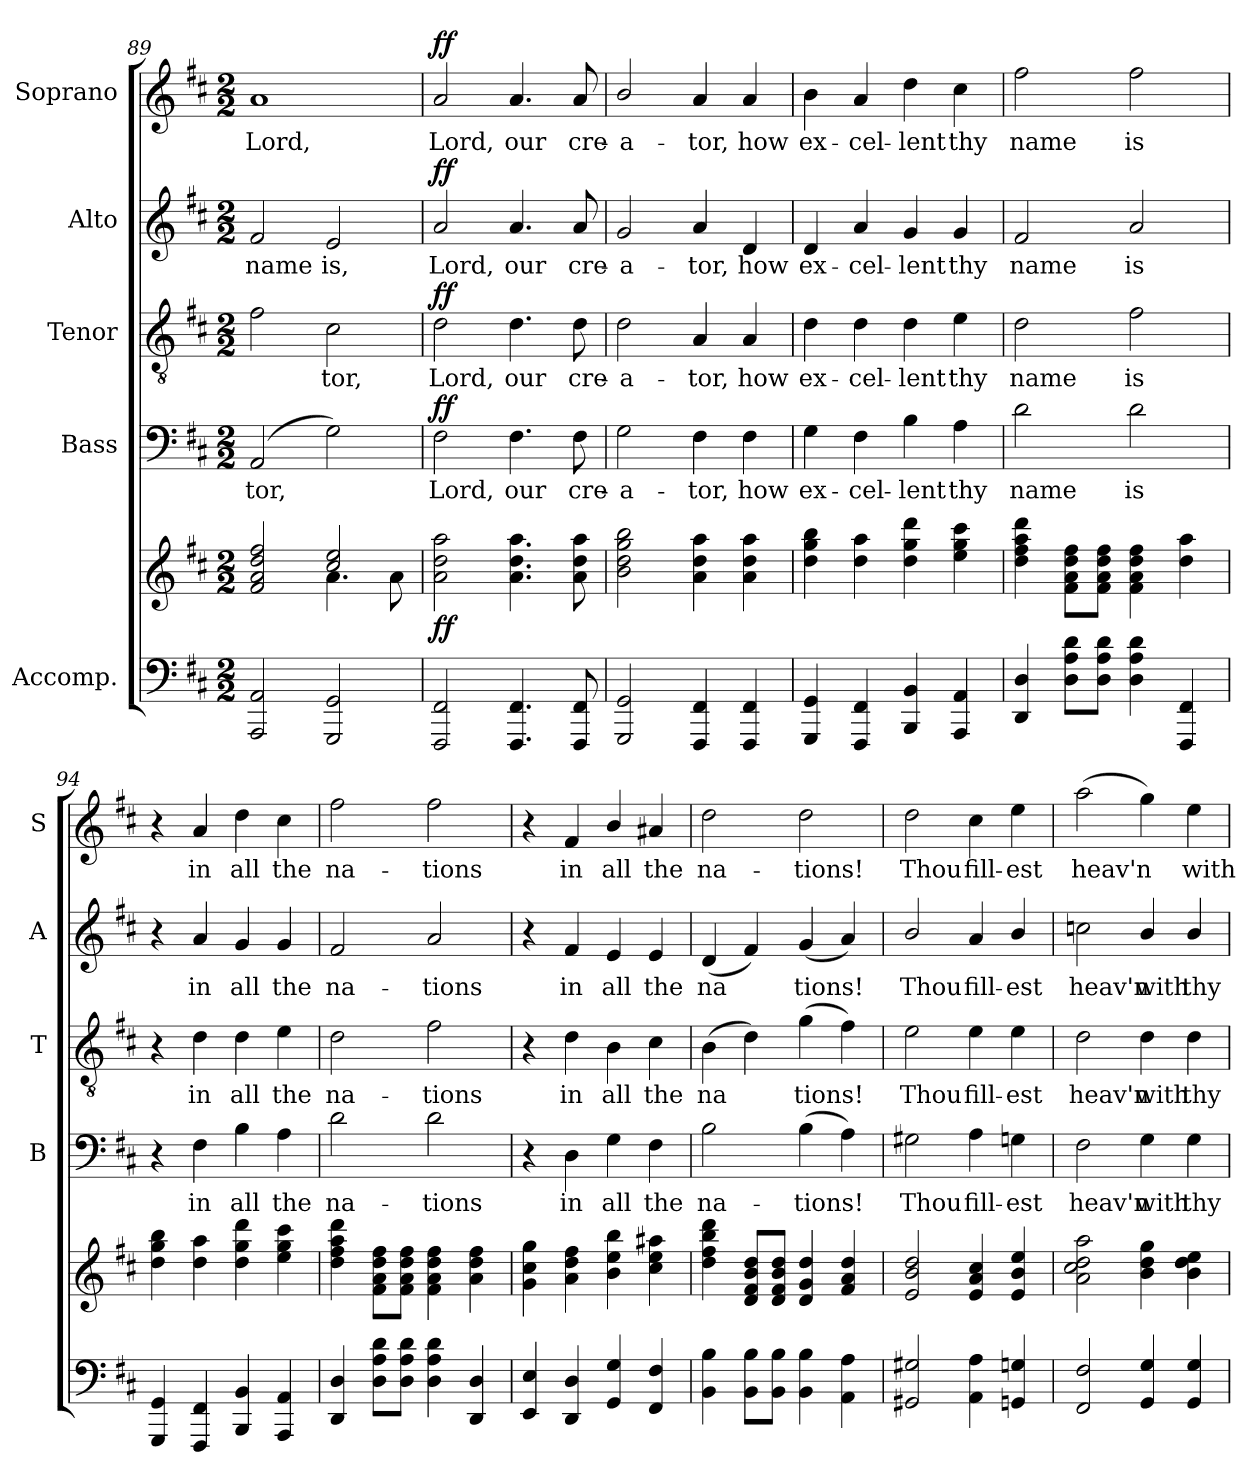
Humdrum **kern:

**kern	**kern	**dynam	**kern	**text	**dynam	**kern	**text	**dynam	**kern	**text	**dynam	**kern	**text	**dynam
*part5	*part5	*part5	*part4	*part4	*part4	*part3	*part3	*part3	*part2	*part2	*part2	*part1	*part1	*part1
*staff6	*staff5	*staff5/6	*staff4	*staff4	*staff4	*staff3	*staff3	*staff3	*staff2	*staff2	*staff2	*staff1	*staff1	*staff1
*I"Accomp.	*	*	*I"Bass	*	*	*I"Tenor	*	*	*I"Alto	*	*	*I"Soprano	*	*
*	*	*	*I'B	*	*	*I'T	*	*	*I'A	*	*	*I'S	*	*
*clefF4	*clefG2	*	*clefF4	*	*	*clefGv2	*	*	*clefG2	*	*	*clefG2	*	*
*k[f#c#]	*k[f#c#]	*	*k[f#c#]	*	*	*k[f#c#]	*	*	*k[f#c#]	*	*	*k[f#c#]	*	*
*D:	*D:	*	*D:	*	*	*D:	*	*	*D:	*	*	*D:	*	*
*M2/2	*M2/2	*	*M2/2	*	*	*M2/2	*	*	*M2/2	*	*	*M2/2	*	*
=89	=89	=89	=89	=89	=89	=89	=89	=89	=89	=89	=89	=89	=89	=89
*	*^	*	*	*	*	*	*	*	*	*	*	*	*	*
!	!	!	!	!	!LO:LY:b	!	!	!	!	!	!LO:LY:b	!	!	!LO:LY:b	!
2AAA/ 2AA/	2f#/ 2a/ 2dd/ 2ff#/	2ryy	.	(>2AA/	-tor,	.	2f#\	.	.	2f#/	name	.	1a	Lord,	.
!	!	!	!	!	!	!	!	!LO:LY:b	!	!	!LO:LY:b	!	!	!	!
2GGG/ 2GG/	2cc#/ 2ee/	4.a\	.	2G\)	.	.	2c#\	tor,	.	2e/	is,	.	.	.	.
.	.	8a\	.	.	.	.	.	.	.	.	.	.	.	.	.
=90	=90	=90	=90	=90	=90	=90	=90	=90	=90	=90	=90	=90	=90	=90	=90
!	!	!	!LO:DY:b	!	!LO:LY:b	!LO:DY:b	!	!LO:LY:b	!LO:DY:b	!	!LO:LY:b	!LO:DY:b	!	!LO:LY:b	!LO:DY:b
2FFF#/ 2FF#/	1ryy	2a\ 2dd\ 2aa\	ff	2F#\	Lord,	ff	2d\	Lord,	ff	2a/	Lord,	ff	2a/	Lord,	ff
!	!	!	!	!	!LO:LY:b	!	!	!LO:LY:b	!	!	!LO:LY:b	!	!	!LO:LY:b	!
4.FFF#/ 4.FF#/	.	4.a\ 4.dd\ 4.aa\	.	4.F#\	our	.	4.d\	our	.	4.a/	our	.	4.a/	our	.
!	!	!	!	!	!LO:LY:b	!	!	!LO:LY:b	!	!	!LO:LY:b	!	!	!LO:LY:b	!
8FFF#/ 8FF#/	.	8a\ 8dd\ 8aa\	.	8F#\	cre-	.	8d\	cre-	.	8a/	cre-	.	8a/	cre-	.
=91	=91	=91	=91	=91	=91	=91	=91	=91	=91	=91	=91	=91	=91	=91	=91
!	!	!	!	!	!LO:LY:b	!	!	!LO:LY:b	!	!	!LO:LY:b	!	!	!LO:LY:b	!
2GGG/ 2GG/	1ryy	2b\ 2dd\ 2gg\ 2bb\	.	2G\	-a-	.	2d\	-a-	.	2g/	-a-	.	2b/	-a-	.
!	!	!	!	!	!LO:LY:b	!	!	!LO:LY:b	!	!	!LO:LY:b	!	!	!LO:LY:b	!
4FFF#/ 4FF#/	.	4a\ 4dd\ 4aa\	.	4F#\	-tor,	.	4A/	-tor,	.	4a/	-tor,	.	4a/	-tor,	.
!	!	!	!	!	!LO:LY:b	!	!	!LO:LY:b	!	!	!LO:LY:b	!	!	!LO:LY:b	!
4FFF#/ 4FF#/	.	4a\ 4dd\ 4aa\	.	4F#\	how	.	4A/	how	.	4d/	how	.	4a/	how	.
=92	=92	=92	=92	=92	=92	=92	=92	=92	=92	=92	=92	=92	=92	=92	=92
!	!	!	!	!	!LO:LY:b	!	!	!LO:LY:b	!	!	!LO:LY:b	!	!	!LO:LY:b	!
*	*v	*v	*	*	*	*	*	*	*	*	*	*	*	*	*
4GGG/ 4GG/	4dd\ 4gg\ 4bb\	.	4G\	ex-	.	4d\	ex-	.	4d/	ex-	.	4b\	ex-	.
!	!	!	!	!LO:LY:b	!	!	!LO:LY:b	!	!	!LO:LY:b	!	!	!LO:LY:b	!
4FFF#/ 4FF#/	4dd\ 4aa\	.	4F#\	-cel-	.	4d\	-cel-	.	4a/	-cel-	.	4a/	-cel-	.
!	!	!	!	!LO:LY:b	!	!	!LO:LY:b	!	!	!LO:LY:b	!	!	!LO:LY:b	!
4BBB/ 4BB/	4dd\ 4gg\ 4ddd\	.	4B\	-lent	.	4d\	-lent	.	4g/	-lent	.	4dd\	-lent	.
!	!	!	!	!LO:LY:b	!	!	!LO:LY:b	!	!	!LO:LY:b	!	!	!LO:LY:b	!
4AAA/ 4AA/	4ee\ 4gg\ 4ccc#\	.	4A\	thy	.	4e\	thy	.	4g/	thy	.	4cc#\	thy	.
!!LO:PB:g=z
=93	=93	=93	=93	=93	=93	=93	=93	=93	=93	=93	=93	=93	=93	=93
!	!	!	!	!LO:LY:b	!	!	!LO:LY:b	!	!	!LO:LY:b	!	!	!LO:LY:b	!
4DD/ 4D/	4dd\ 4ff#\ 4aa\ 4ddd\	.	2d\	name	.	2d\	name	.	2f#/	name	.	2ff#\	name	.
8D\ 8A\ 8d\L	8f#\ 8a\ 8dd\ 8ff#\L	.	.	.	.	.	.	.	.	.	.	.	.	.
8D\ 8A\ 8d\J	8f#\ 8a\ 8dd\ 8ff#\J	.	.	.	.	.	.	.	.	.	.	.	.	.
!	!	!	!	!LO:LY:b	!	!	!LO:LY:b	!	!	!LO:LY:b	!	!	!LO:LY:b	!
4D\ 4A\ 4d\	4f#\ 4a\ 4dd\ 4ff#\	.	2d\	is	.	2f#\	is	.	2a/	is	.	2ff#\	is	.
4FFF#/ 4FF#/	4dd\ 4aa\	.	.	.	.	.	.	.	.	.	.	.	.	.
=94	=94	=94	=94	=94	=94	=94	=94	=94	=94	=94	=94	=94	=94	=94
4GGG/ 4GG/	4dd\ 4gg\ 4bb\	.	4r	.	.	4r	.	.	4r	.	.	4r	.	.
!	!	!	!	!LO:LY:b	!	!	!LO:LY:b	!	!	!LO:LY:b	!	!	!LO:LY:b	!
4FFF#/ 4FF#/	4dd\ 4aa\	.	4F#\	in	.	4d\	in	.	4a/	in	.	4a/	in	.
!	!	!	!	!LO:LY:b	!	!	!LO:LY:b	!	!	!LO:LY:b	!	!	!LO:LY:b	!
4BBB/ 4BB/	4dd\ 4gg\ 4ddd\	.	4B\	all	.	4d\	all	.	4g/	all	.	4dd\	all	.
!	!	!	!	!LO:LY:b	!	!	!LO:LY:b	!	!	!LO:LY:b	!	!	!LO:LY:b	!
4AAA/ 4AA/	4ee\ 4gg\ 4ccc#\	.	4A\	the	.	4e\	the	.	4g/	the	.	4cc#\	the	.
=95	=95	=95	=95	=95	=95	=95	=95	=95	=95	=95	=95	=95	=95	=95
!	!	!	!	!LO:LY:b	!	!	!LO:LY:b	!	!	!LO:LY:b	!	!	!LO:LY:b	!
4DD/ 4D/	4dd\ 4ff#\ 4aa\ 4ddd\	.	2d\	na-	.	2d\	na-	.	2f#/	na-	.	2ff#\	na-	.
8D\ 8A\ 8d\L	8f#\ 8a\ 8dd\ 8ff#\L	.	.	.	.	.	.	.	.	.	.	.	.	.
8D\ 8A\ 8d\J	8f#\ 8a\ 8dd\ 8ff#\J	.	.	.	.	.	.	.	.	.	.	.	.	.
!	!	!	!	!LO:LY:b	!	!	!LO:LY:b	!	!	!LO:LY:b	!	!	!LO:LY:b	!
4D\ 4A\ 4d\	4f#\ 4a\ 4dd\ 4ff#\	.	2d\	-tions	.	2f#\	-tions	.	2a/	-tions	.	2ff#\	-tions	.
4DD/ 4D/	4a\ 4dd\ 4ff#\	.	.	.	.	.	.	.	.	.	.	.	.	.
=96	=96	=96	=96	=96	=96	=96	=96	=96	=96	=96	=96	=96	=96	=96
4EE/ 4E/	4g\ 4cc#\ 4gg\	.	4r	.	.	4r	.	.	4r	.	.	4r	.	.
!	!	!	!	!LO:LY:b	!	!	!LO:LY:b	!	!	!LO:LY:b	!	!	!LO:LY:b	!
4DD/ 4D/	4a\ 4dd\ 4ff#\	.	4D\	in	.	4d\	in	.	4f#/	in	.	4f#/	in	.
!	!	!	!	!LO:LY:b	!	!	!LO:LY:b	!	!	!LO:LY:b	!	!	!LO:LY:b	!
4GG/ 4G/	4b\ 4ee\ 4bb\	.	4G\	all	.	4B\	all	.	4e/	all	.	4b/	all	.
!	!	!	!	!LO:LY:b	!	!	!LO:LY:b	!	!	!LO:LY:b	!	!	!LO:LY:b	!
4FF#/ 4F#/	4cc#\ 4ee\ 4aa#X\	.	4F#\	the	.	4c#\	the	.	4e/	the	.	4a#X/	the	.
=97	=97	=97	=97	=97	=97	=97	=97	=97	=97	=97	=97	=97	=97	=97
!	!	!	!	!LO:LY:b	!	!	!LO:LY:b	!	!	!LO:LY:b	!	!	!LO:LY:b	!
4BB\ 4B\	4dd\ 4ff#\ 4bb\ 4ddd\	.	2B\	na-	.	(>4B\	na­	.	(4d/	na­	.	2dd\	na-	.
8BB\ 8B\L	8d/ 8f#/ 8b/ 8dd/L	.	.	.	.	4d\)	.	.	4f#/)	.	.	.	.	.
8BB\ 8B\J	8d/ 8f#/ 8b/ 8dd/J	.	.	.	.	.	.	.	.	.	.	.	.	.
!	!	!	!	!LO:LY:b	!	!	!LO:LY:b	!	!	!LO:LY:b	!	!	!LO:LY:b	!
4BB\ 4B\	4d/ 4g/ 4dd/	.	(>4B\	-tions!	.	(>4g\	tions!	.	(4g/	tions!	.	2dd\	-tions!	.
4AA\ 4A\	4f#/ 4a/ 4dd/	.	4A\)	.	.	4f#\)	.	.	4a/)	.	.	.	.	.
=98	=98	=98	=98	=98	=98	=98	=98	=98	=98	=98	=98	=98	=98	=98
!	!	!	!	!LO:LY:b	!	!	!LO:LY:b	!	!	!LO:LY:b	!	!	!LO:LY:b	!
2GG#X/ 2G#X/	2e/ 2b/ 2dd/	.	2G#X\	Thou	.	2e\	Thou	.	2b/	Thou	.	2dd\	Thou	.
!	!	!	!	!LO:LY:b	!	!	!LO:LY:b	!	!	!LO:LY:b	!	!	!LO:LY:b	!
4AA\ 4A\	4e/ 4a/ 4cc#/	.	4A\	fill-	.	4e\	fill-	.	4a/	fill-	.	4cc#\	fill-	.
!	!	!	!	!LO:LY:b	!	!	!LO:LY:b	!	!	!LO:LY:b	!	!	!LO:LY:b	!
4GGn/ 4Gn/	4e/ 4b/ 4ee/	.	4Gn\	-est	.	4e\	-est	.	4b/	-est	.	4ee\	-est	.
!!LO:LB:g=z
=99	=99	=99	=99	=99	=99	=99	=99	=99	=99	=99	=99	=99	=99	=99
!	!	!	!	!LO:LY:b	!	!	!LO:LY:b	!	!	!LO:LY:b	!	!	!LO:LY:b	!
2FF#/ 2F#/	2a\ 2cc#\ 2dd\ 2aa\	.	2F#\	heav'n	.	2d\	heav'n	.	2ccn\	heav'n	.	(>2aa\	heav'n	.
!	!	!	!	!LO:LY:b	!	!	!LO:LY:b	!	!	!LO:LY:b	!	!	!	!
4GG/ 4G/	4b\ 4dd\ 4gg\	.	4G\	with	.	4d\	with	.	4b/	with	.	4gg\)	.	.
!	!	!	!	!LO:LY:b	!	!	!LO:LY:b	!	!	!LO:LY:b	!	!	!LO:LY:b	!
4GG/ 4G/	4b\ 4dd\ 4ee\	.	4G\	thy	.	4d\	thy	.	4b/	thy	.	4ee\	with	.
=	=	=	=	=	=	=	=	=	=	=	=	=	=	=
*-	*-	*-	*-	*-	*-	*-	*-	*-	*-	*-	*-	*-	*-	*-
